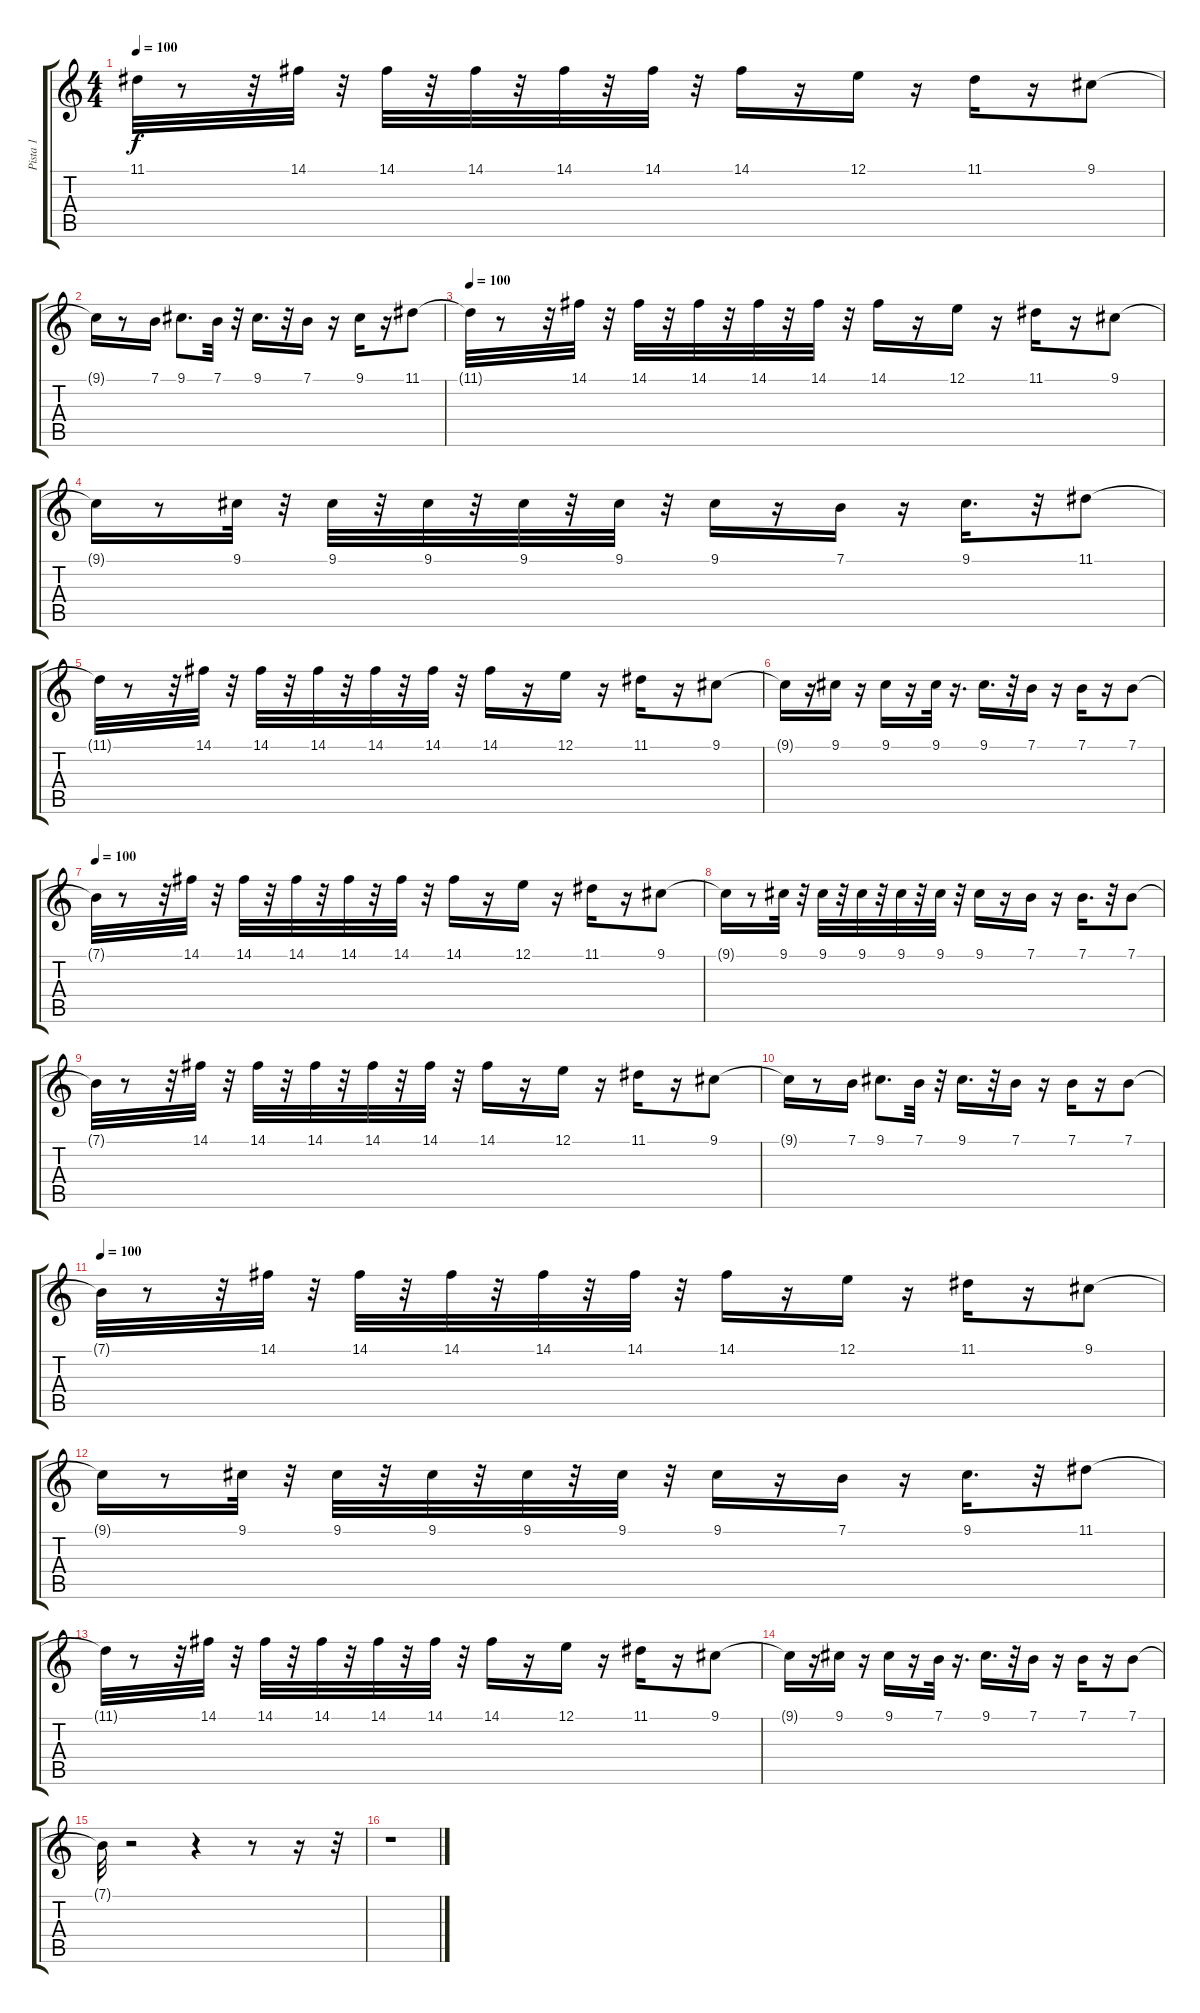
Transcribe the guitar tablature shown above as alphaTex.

\track ("Pista 1" "Pista 1") {instrument flute}
\staff {score tabs}
\tuning (E4 B3 G3 D3 A2 E2) {hide}
\ts (4 4)
\tempo 100
\clef g2
\ks c
11.1{t}.32{dy f} r.8 r.32 14.1.32 r.32 14.1.32 r.32 14.1.32 r.32 14.1.32 r.32 14.1.32 r.32 14.1.16 r.16 12.1.16 r.16 11.1.16 r.16 9.1.8 |
9.1{t}.16 r.8 7.1.16 9.1.8{d} 7.1.32 r.32 9.1.16{d} r.32 7.1.16 r.16 9.1.16 r.16 11.1.8 |
\tempo 100
11.1{t}.32 r.8 r.32 14.1.32 r.32 14.1.32 r.32 14.1.32 r.32 14.1.32 r.32 14.1.32 r.32 14.1.16 r.16 12.1.16 r.16 11.1.16 r.16 9.1.8 |
9.1{t}.16 r.8 9.1.32 r.32 9.1.32 r.32 9.1.32 r.32 9.1.32 r.32 9.1.32 r.32 9.1.16 r.16 7.1.16 r.16 9.1.16{d} r.32 11.1.8 |
11.1{t}.32 r.8 r.32 14.1.32 r.32 14.1.32 r.32 14.1.32 r.32 14.1.32 r.32 14.1.32 r.32 14.1.16 r.16 12.1.16 r.16 11.1.16 r.16 9.1.8 |
9.1{t}.16 r.16 9.1.16 r.16 9.1.16 r.16 9.1.32 r.16{d} 9.1.16{d} r.32 7.1.16 r.16 7.1.16 r.16 7.1.8 |
\tempo 100
7.1{t}.32 r.8 r.32 14.1.32 r.32 14.1.32 r.32 14.1.32 r.32 14.1.32 r.32 14.1.32 r.32 14.1.16 r.16 12.1.16 r.16 11.1.16 r.16 9.1.8 |
9.1{t}.16 r.8 9.1.32 r.32 9.1.32 r.32 9.1.32 r.32 9.1.32 r.32 9.1.32 r.32 9.1.16 r.16 7.1.16 r.16 7.1.16{d} r.32 7.1.8 |
7.1{t}.32 r.8 r.32 14.1.32 r.32 14.1.32 r.32 14.1.32 r.32 14.1.32 r.32 14.1.32 r.32 14.1.16 r.16 12.1.16 r.16 11.1.16 r.16 9.1.8 |
9.1{t}.16 r.8 7.1.16 9.1.8{d} 7.1.32 r.32 9.1.16{d} r.32 7.1.16 r.16 7.1.16 r.16 7.1.8 |
\tempo 100
7.1{t}.32 r.8 r.32 14.1.32 r.32 14.1.32 r.32 14.1.32 r.32 14.1.32 r.32 14.1.32 r.32 14.1.16 r.16 12.1.16 r.16 11.1.16 r.16 9.1.8 |
9.1{t}.16 r.8 9.1.32 r.32 9.1.32 r.32 9.1.32 r.32 9.1.32 r.32 9.1.32 r.32 9.1.16 r.16 7.1.16 r.16 9.1.16{d} r.32 11.1.8 |
11.1{t}.32 r.8 r.32 14.1.32 r.32 14.1.32 r.32 14.1.32 r.32 14.1.32 r.32 14.1.32 r.32 14.1.16 r.16 12.1.16 r.16 11.1.16 r.16 9.1.8 |
9.1{t}.16 r.16 9.1.16 r.16 9.1.16 r.16 7.1.32 r.16{d} 9.1.16{d} r.32 7.1.16 r.16 7.1.16 r.16 7.1.8 |
7.1{t}.32 r.2 r.4 r.8 r.16 r.32 |
r.1
